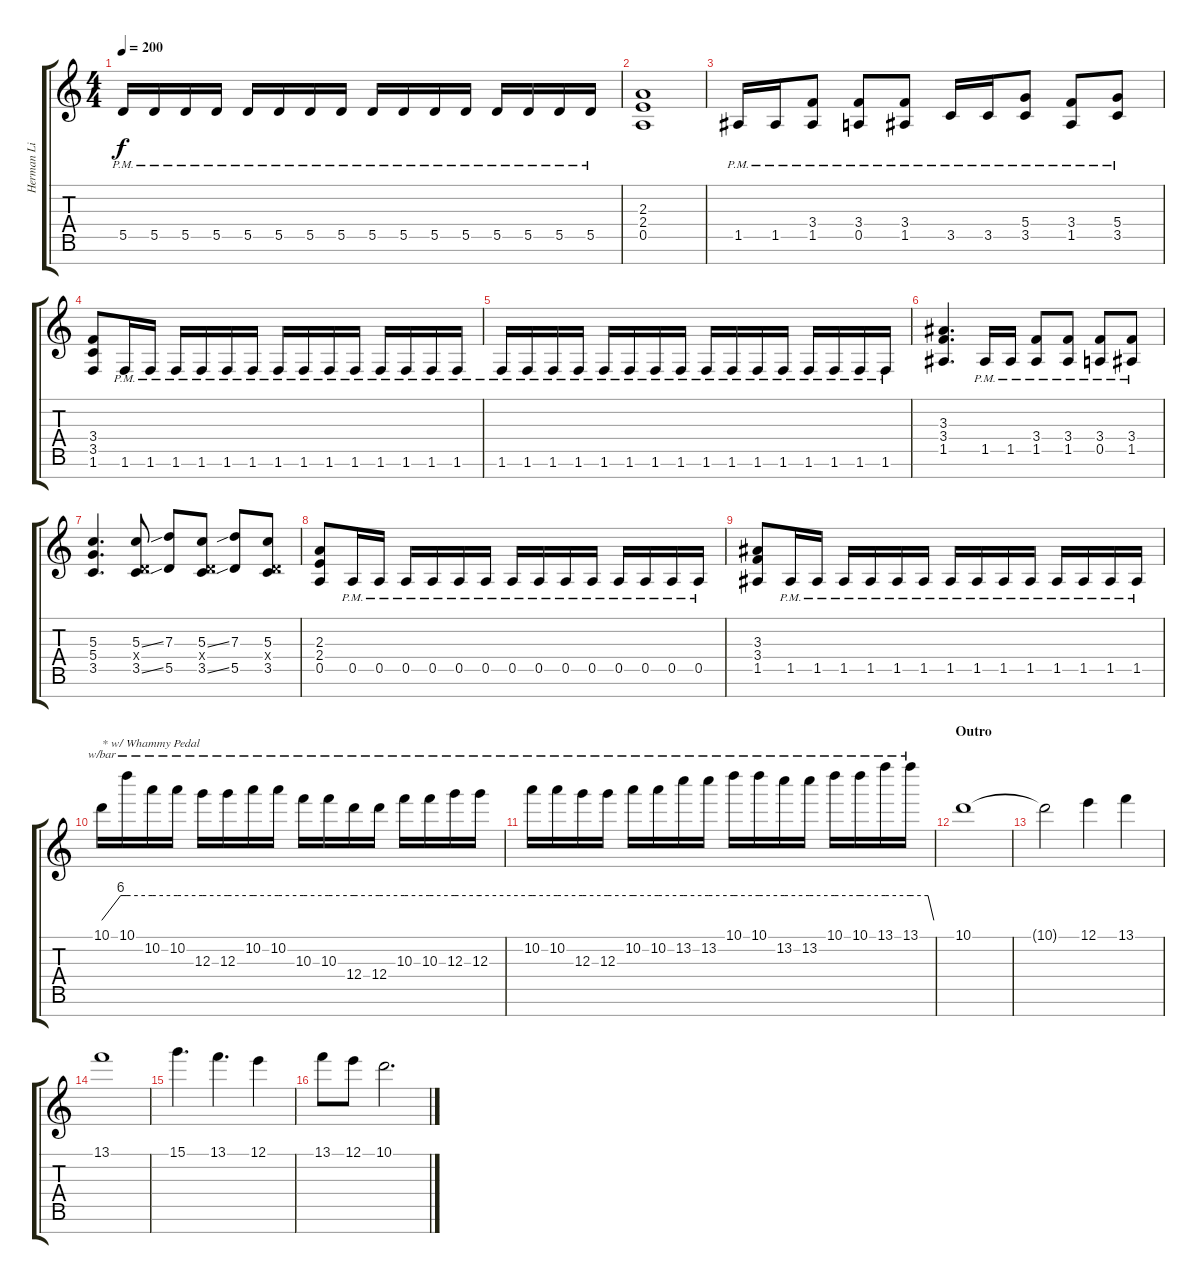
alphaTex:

\track ("Herman Li | Lead" "Herman Li ") {instrument distortionguitar}
\staff {score tabs}
\tuning (E4 B3 G3 D3 A2 E2 B1) {hide}
\ts (4 4)
\tempo 200
\clef g2
\ks c
5.5{pm}.16{dy f} 5.5{pm}.16 5.5{pm}.16 5.5{pm}.16 5.5{pm}.16 5.5{pm}.16 5.5{pm}.16 5.5{pm}.16 5.5{pm}.16 5.5{pm}.16 5.5{pm}.16 5.5{pm}.16 5.5{pm}.16 5.5{pm}.16 5.5{pm}.16 5.5{pm}.16 |
(2.3 2.4 0.5).1 |
1.5{pm}.16 1.5{pm}.16 (3.4{pm} 1.5{pm}).8 (3.4{pm} 0.5{pm}).8 (3.4{pm} 1.5{pm}).8 3.5{pm}.16 3.5{pm}.16 (5.4{pm} 3.5{pm}).8 (3.4{pm} 1.5{pm}).8 (5.4{pm} 3.5{pm}).8 |
(3.4 3.5 1.6).8 1.6{pm}.16 1.6{pm}.16 1.6{pm}.16 1.6{pm}.16 1.6{pm}.16 1.6{pm}.16 1.6{pm}.16 1.6{pm}.16 1.6{pm}.16 1.6{pm}.16 1.6{pm}.16 1.6{pm}.16 1.6{pm}.16 1.6{pm}.16 |
1.6{pm}.16 1.6{pm}.16 1.6{pm}.16 1.6{pm}.16 1.6{pm}.16 1.6{pm}.16 1.6{pm}.16 1.6{pm}.16 1.6{pm}.16 1.6{pm}.16 1.6{pm}.16 1.6{pm}.16 1.6{pm}.16 1.6{pm}.16 1.6{pm}.16 1.6{pm}.16 |
(3.3 3.4 1.5).4{d} 1.5{pm}.16 1.5{pm}.16 (3.4{pm} 1.5{pm}).8 (3.4{pm} 1.5{pm}).8 (3.4{pm} 0.5{pm}).8 (3.4{pm} 1.5{pm}).8 |
(5.3 5.4 3.5).4{d} (5.3{ss} 0.4{x} 3.5{ss}).8 (7.3 5.5).8 (5.3{ss} 0.4{x} 3.5{ss}).8 (7.3 5.5).8 (5.3 0.4{x} 3.5).8 |
(2.3 2.4 0.5).8 0.5{pm}.16 0.5{pm}.16 0.5{pm}.16 0.5{pm}.16 0.5{pm}.16 0.5{pm}.16 0.5{pm}.16 0.5{pm}.16 0.5{pm}.16 0.5{pm}.16 0.5{pm}.16 0.5{pm}.16 0.5{pm}.16 0.5{pm}.16 |
(3.3 3.4 1.5).8 1.5{pm}.16 1.5{pm}.16 1.5{pm}.16 1.5{pm}.16 1.5{pm}.16 1.5{pm}.16 1.5{pm}.16 1.5{pm}.16 1.5{pm}.16 1.5{pm}.16 1.5{pm}.16 1.5{pm}.16 1.5{pm}.16 1.5{pm}.16 |
10.1.16{tbe (custom default 0 0 45 24 60 24) txt "* w/ Whammy Pedal"} 10.1.16{tbe (hold default 0 24 60 24)} 10.2.16{tbe (hold default 0 24 60 24)} 10.2.16{tbe (hold default 0 24 60 24)} 12.3.16{tbe (hold default 0 24 60 24)} 12.3.16{tbe (hold default 0 24 60 24)} 10.2.16{tbe (hold default 0 24 60 24)} 10.2.16{tbe (hold default 0 24 60 24)} 10.3.16{tbe (hold default 0 24 60 24)} 10.3.16{tbe (hold default 0 24 60 24)} 12.4.16{tbe (hold default 0 24 60 24)} 12.4.16{tbe (hold default 0 24 60 24)} 10.3.16{tbe (hold default 0 24 60 24)} 10.3.16{tbe (hold default 0 24 60 24)} 12.3.16{tbe (hold default 0 24 60 24)} 12.3.16{tbe (hold default 0 24 60 24)} |
10.2.16{tbe (hold default 0 24 60 24)} 10.2.16{tbe (hold default 0 24 60 24)} 12.3.16{tbe (hold default 0 24 60 24)} 12.3.16{tbe (hold default 0 24 60 24)} 10.2.16{tbe (hold default 0 24 60 24)} 10.2.16{tbe (hold default 0 24 60 24)} 13.2.16{tbe (hold default 0 24 60 24)} 13.2.16{tbe (hold default 0 24 60 24)} 10.1.16{tbe (hold default 0 24 60 24)} 10.1.16{tbe (hold default 0 24 60 24)} 13.2.16{tbe (hold default 0 24 60 24)} 13.2.16{tbe (hold default 0 24 60 24)} 10.1.16{tbe (hold default 0 24 60 24)} 10.1.16{tbe (hold default 0 24 60 24)} 13.1.16{tbe (hold default 0 24 60 24)} 13.1.16{tbe (custom default 0 24 45 24 60 0)} |
\section ("" "Outro")
10.1.1 |
10.1{t}.2 12.1.4 13.1.4 |
13.1.1 |
15.1.4{d} 13.1.4{d} 12.1.4 |
13.1.8 12.1.8 10.1.2{d}
